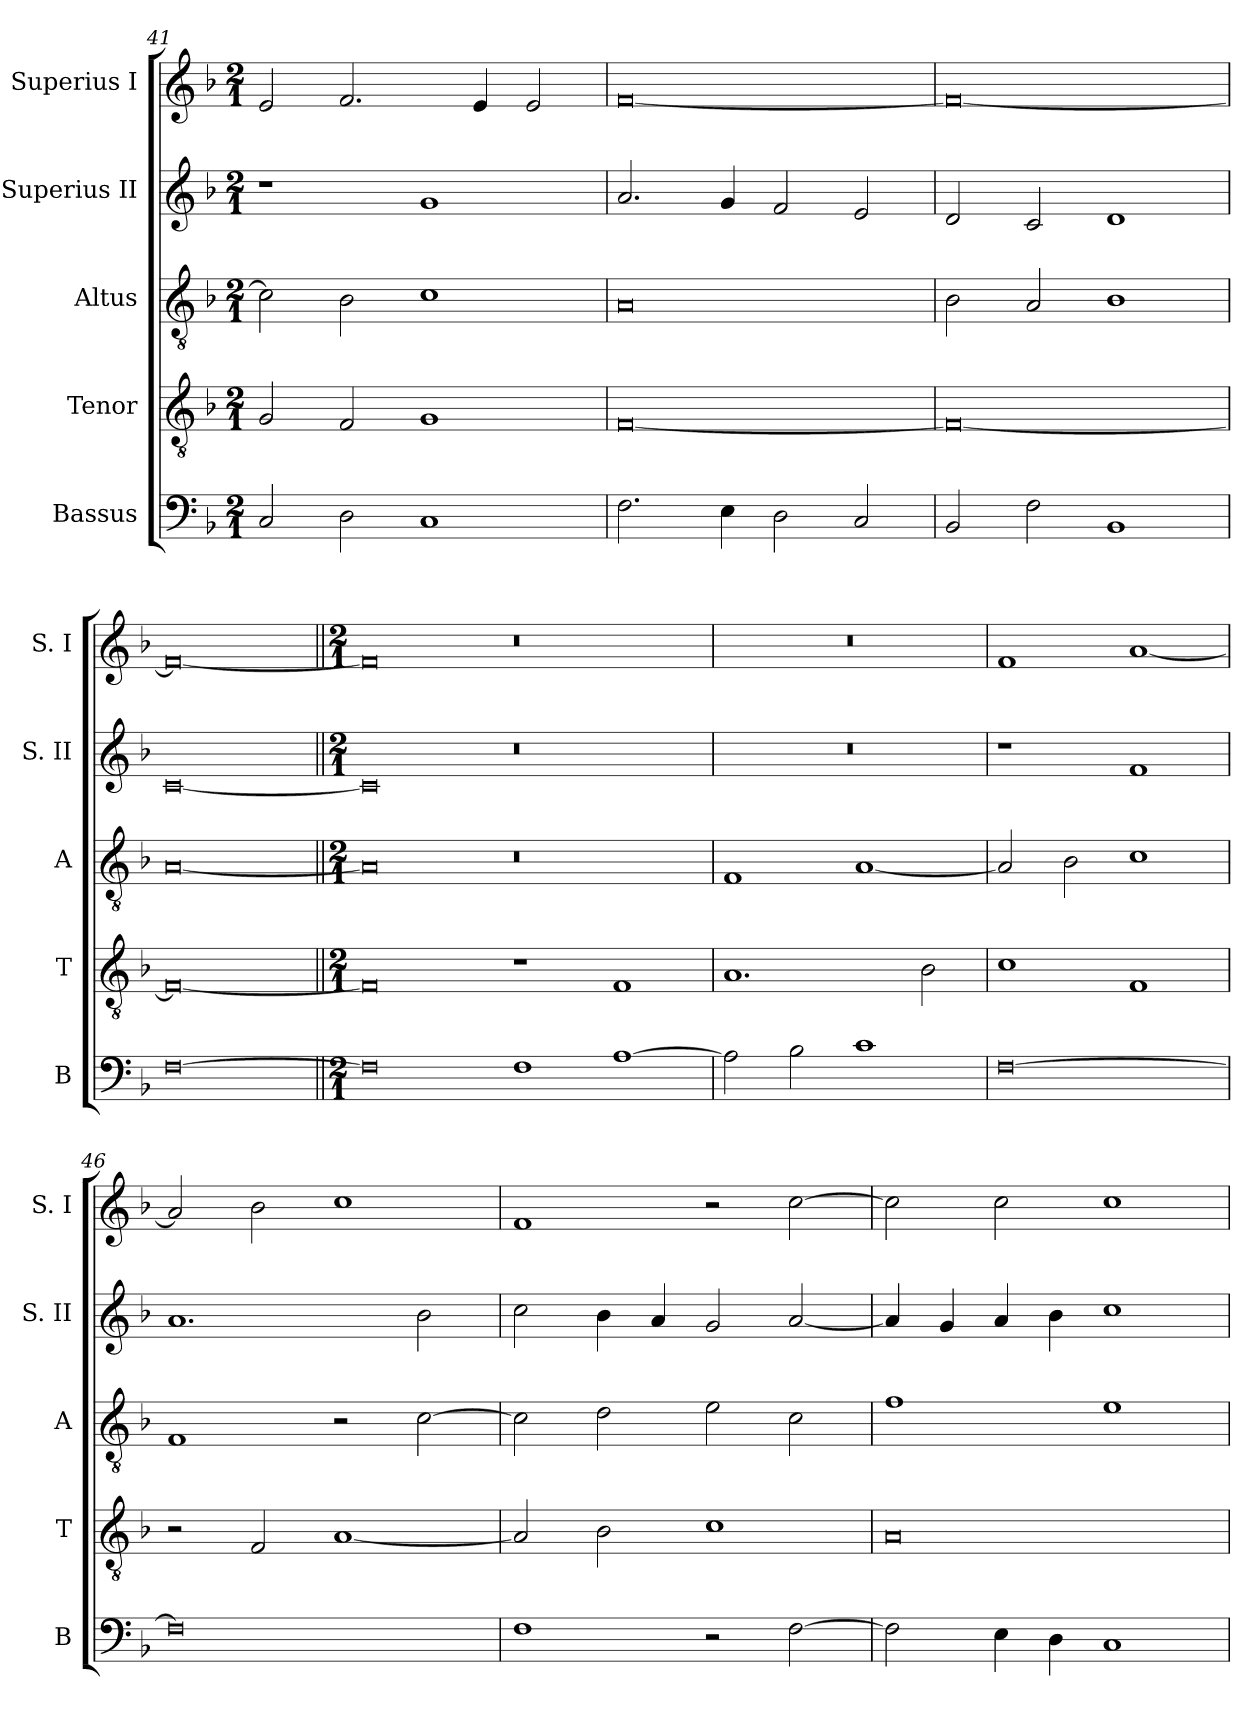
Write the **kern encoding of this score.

**kern	**kern	**kern	**kern	**kern
*part5	*part4	*part3	*part2	*part1
*staff5	*staff4	*staff3	*staff2	*staff1
*I"Bassus	*I"Tenor	*I"Altus	*I"Superius II	*I"Superius I
*I'B	*I'T	*I'A	*I'S. II	*I'S. I
*clefF4	*clefGv2	*clefGv2	*clefG2	*clefG2
*k[b-]	*k[b-]	*k[b-]	*k[b-]	*k[b-]
*F:	*F:	*F:	*F:	*F:
*M2/1	*M2/1	*M2/1	*M2/1	*M2/1
=41	=41	=41	=41	=41
2C	2G	2c]	1r	2e
2D	2F	2B-	.	2.f
1C	1G	1c	1g	.
.	.	.	.	4e
.	.	.	.	2e
=42	=42	=42	=42	=42
2.F	[0F	0A	2.a	[0f
4E	.	.	4g	.
2D	.	.	2f	.
2C	.	.	2e	.
=43	=43	=43	=43	=43
2BB-	0F_	2B-	2d	0f_
2F	.	2A	2c	.
1BB-	.	1B-	1d	.
=	=	=	=	=
[0F	0F_	[0A	[0c	0f_
=||	=||	=||	=||	=||
*M2/1	*M2/1	*M2/1	*M2/1	*M2/1
0F]	0F]	0A]	0c]	0f]
1F	1r	0r	0r	0r
[1A	1F	.	.	.
=44	=44	=44	=44	=44
2A]	1.A	1F	0r	0r
2B-	.	.	.	.
1c	.	[1A	.	.
.	2B-	.	.	.
=45	=45	=45	=45	=45
[0F	1c	2A]	1r	1f
.	.	2B-	.	.
.	1F	1c	1f	[1a
=46	=46	=46	=46	=46
0F]	2r	1F	1.a	2a]
.	2F	.	.	2b-
.	[1A	2r	.	1cc
.	.	[2c	2b-	.
=47	=47	=47	=47	=47
1F	2A]	2c]	2cc	1f
.	2B-	2d	4b-	.
.	.	.	4a	.
2r	1c	2e	2g	2r
[2F	.	2c	[2a	[2cc
=48	=48	=48	=48	=48
2F]	0A	1f	4a]	2cc]
.	.	.	4g	.
4E	.	.	4a	2cc
4D	.	.	4b-	.
1C	.	1e	1cc	1cc
=	=	=	=	=
*-	*-	*-	*-	*-
